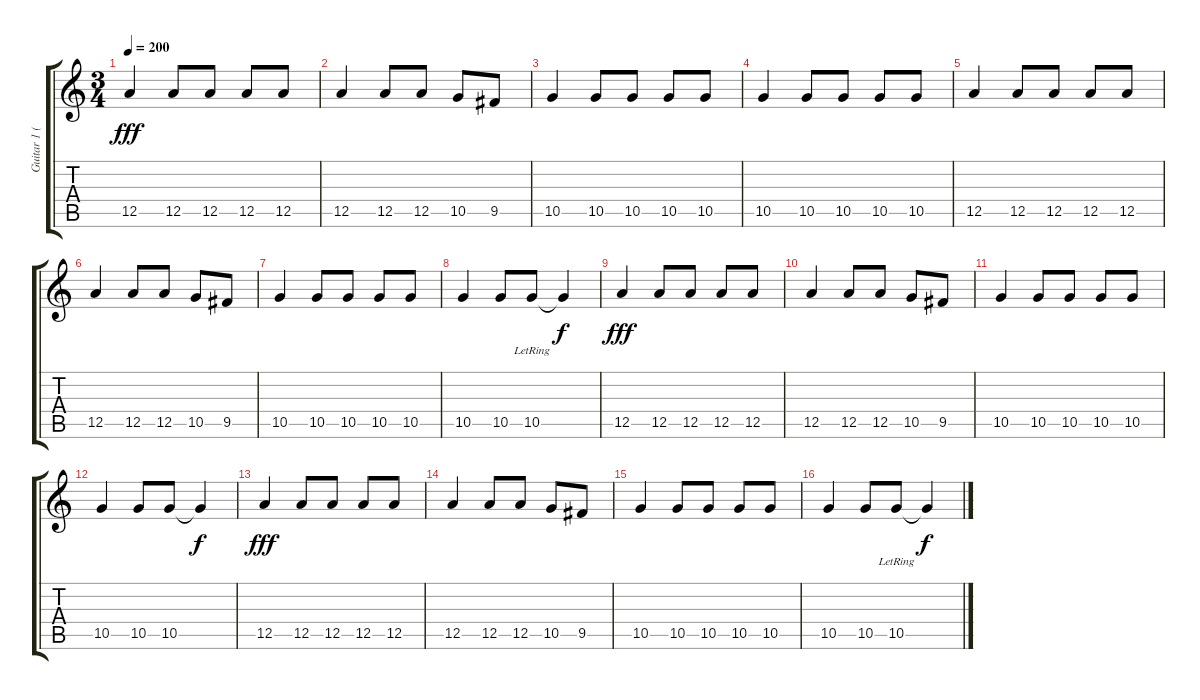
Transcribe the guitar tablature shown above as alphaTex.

\track ("Guitar 1 (Disto)" "Guitar 1 (") {instrument distortionguitar}
\staff {score tabs}
\tuning (E4 B3 G3 D3 A2 E2) {hide}
\ts (3 4)
\tempo 200
\clef g2
\ks c
12.5.4{dy fff} 12.5.8 12.5.8 12.5.8 12.5.8 |
12.5.4 12.5.8 12.5.8 10.5.8 9.5.8 |
10.5.4 10.5.8 10.5.8 10.5.8 10.5.8 |
10.5.4 10.5.8 10.5.8 10.5.8 10.5.8 |
12.5.4 12.5.8 12.5.8 12.5.8 12.5.8 |
12.5.4 12.5.8 12.5.8 10.5.8 9.5.8 |
10.5.4 10.5.8 10.5.8 10.5.8 10.5.8 |
10.5.4 10.5.8 10.5{lr}.8 10.5{t}.4{dy f} |
12.5.4{dy fff} 12.5.8 12.5.8 12.5.8 12.5.8 |
12.5.4 12.5.8 12.5.8 10.5.8 9.5.8 |
10.5.4 10.5.8 10.5.8 10.5.8 10.5.8 |
10.5.4 10.5.8 10.5.8 10.5{t}.4{dy f} |
12.5.4{dy fff} 12.5.8 12.5.8 12.5.8 12.5.8 |
12.5.4 12.5.8 12.5.8 10.5.8 9.5.8 |
10.5.4 10.5.8 10.5.8 10.5.8 10.5.8 |
10.5.4 10.5.8 10.5{lr}.8 10.5{t}.4{dy f}
